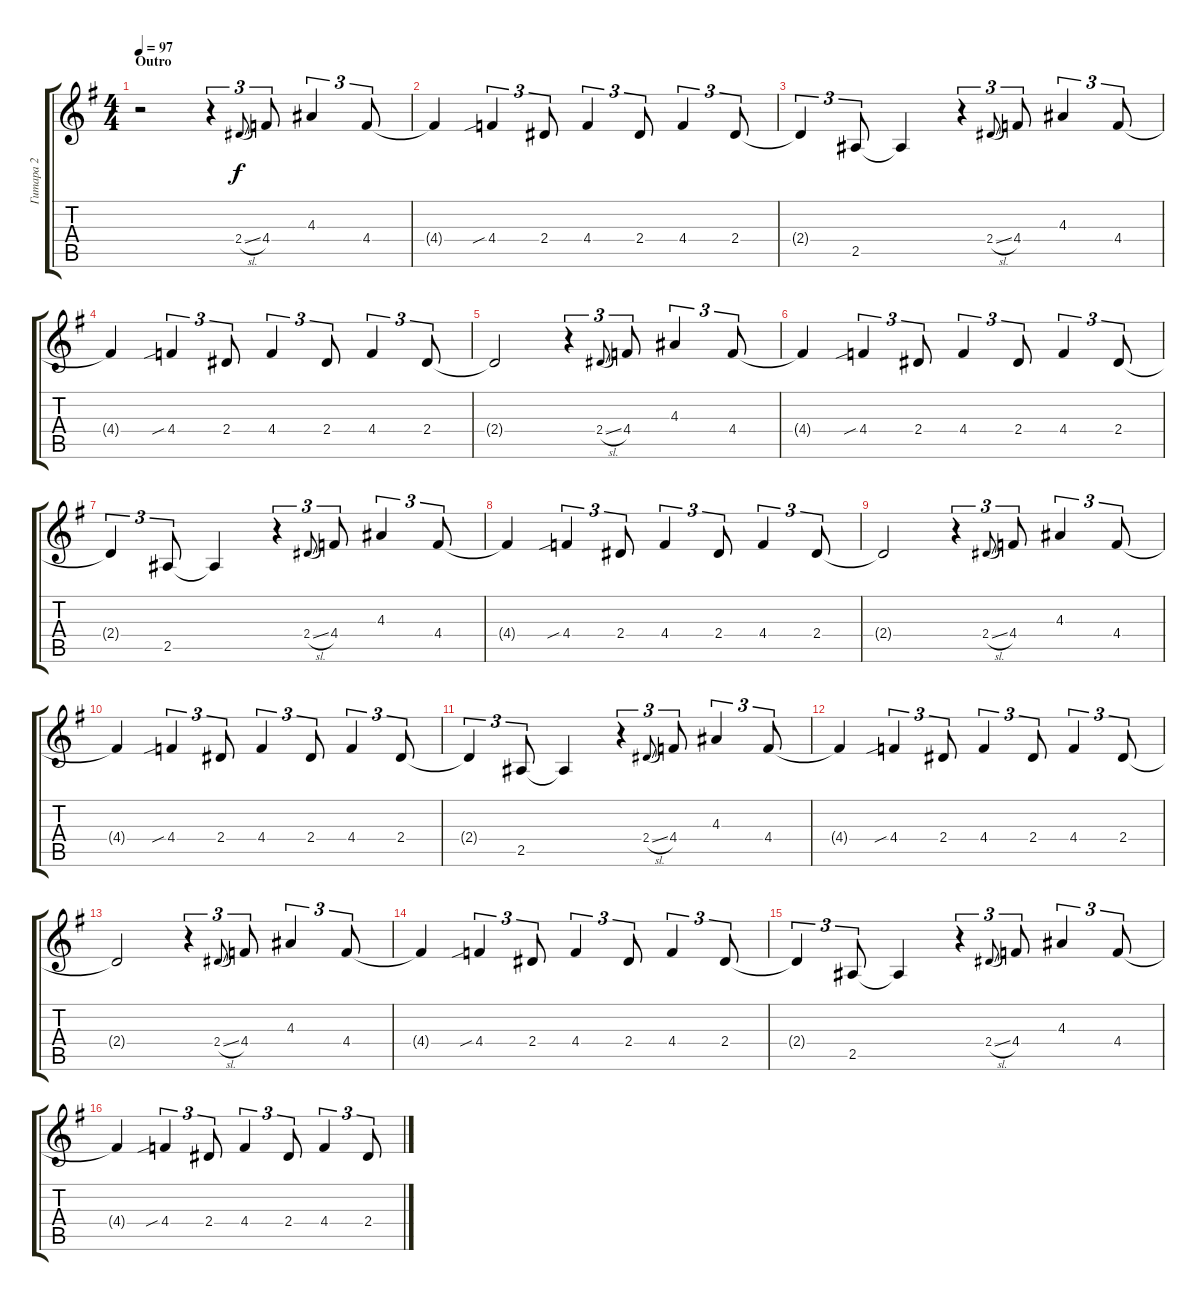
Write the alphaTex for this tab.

\track ("Гитара 2" "Гитара 2") {instrument electricguitarclean}
\staff {score tabs}
\tuning (Eb4 Bb3 Gb3 Db3 Ab2 Eb2) {hide}
\ts (4 4)
\section ("" "Outro")
\tempo 97
\clef g2
\ks eminor
r.2{dy mf} r.4{tu (3 2)} 2.4{sl}.8{gr onbeat dy f} 4.4.8{tu (3 2)} 4.3.4{tu (3 2)} 4.4.8{tu (3 2)} |
4.4{t}.4 4.4{sib}.4{tu (3 2)} 2.4.8{tu (3 2)} 4.4.4{tu (3 2)} 2.4.8{tu (3 2)} 4.4.4{tu (3 2)} 2.4.8{tu (3 2)} |
2.4{t}.4{tu (3 2)} 2.5.8{tu (3 2)} 2.5{t}.4 r.4{tu (3 2)} 2.4{sl}.8{gr onbeat} 4.4.8{tu (3 2)} 4.3.4{tu (3 2)} 4.4.8{tu (3 2)} |
4.4{t}.4 4.4{sib}.4{tu (3 2)} 2.4.8{tu (3 2)} 4.4.4{tu (3 2)} 2.4.8{tu (3 2)} 4.4.4{tu (3 2)} 2.4.8{tu (3 2)} |
2.4{t}.2 r.4{tu (3 2)} 2.4{sl}.8{gr onbeat} 4.4.8{tu (3 2)} 4.3.4{tu (3 2)} 4.4.8{tu (3 2)} |
4.4{t}.4 4.4{sib}.4{tu (3 2)} 2.4.8{tu (3 2)} 4.4.4{tu (3 2)} 2.4.8{tu (3 2)} 4.4.4{tu (3 2)} 2.4.8{tu (3 2)} |
2.4{t}.4{tu (3 2)} 2.5.8{tu (3 2)} 2.5{t}.4 r.4{tu (3 2)} 2.4{sl}.8{gr onbeat} 4.4.8{tu (3 2)} 4.3.4{tu (3 2)} 4.4.8{tu (3 2)} |
4.4{t}.4 4.4{sib}.4{tu (3 2)} 2.4.8{tu (3 2)} 4.4.4{tu (3 2)} 2.4.8{tu (3 2)} 4.4.4{tu (3 2)} 2.4.8{tu (3 2)} |
2.4{t}.2 r.4{tu (3 2)} 2.4{sl}.8{gr onbeat} 4.4.8{tu (3 2)} 4.3.4{tu (3 2)} 4.4.8{tu (3 2)} |
4.4{t}.4 4.4{sib}.4{tu (3 2)} 2.4.8{tu (3 2)} 4.4.4{tu (3 2)} 2.4.8{tu (3 2)} 4.4.4{tu (3 2)} 2.4.8{tu (3 2)} |
2.4{t}.4{tu (3 2)} 2.5.8{tu (3 2)} 2.5{t}.4 r.4{tu (3 2)} 2.4{sl}.8{gr onbeat} 4.4.8{tu (3 2)} 4.3.4{tu (3 2)} 4.4.8{tu (3 2)} |
4.4{t}.4 4.4{sib}.4{tu (3 2)} 2.4.8{tu (3 2)} 4.4.4{tu (3 2)} 2.4.8{tu (3 2)} 4.4.4{tu (3 2)} 2.4.8{tu (3 2)} |
2.4{t}.2 r.4{tu (3 2)} 2.4{sl}.8{gr onbeat} 4.4.8{tu (3 2)} 4.3.4{tu (3 2)} 4.4.8{tu (3 2)} |
4.4{t}.4 4.4{sib}.4{tu (3 2)} 2.4.8{tu (3 2)} 4.4.4{tu (3 2)} 2.4.8{tu (3 2)} 4.4.4{tu (3 2)} 2.4.8{tu (3 2)} |
2.4{t}.4{tu (3 2)} 2.5.8{tu (3 2)} 2.5{t}.4 r.4{tu (3 2)} 2.4{sl}.8{gr onbeat} 4.4.8{tu (3 2)} 4.3.4{tu (3 2)} 4.4.8{tu (3 2)} |
4.4{t}.4 4.4{sib}.4{tu (3 2)} 2.4.8{tu (3 2)} 4.4.4{tu (3 2)} 2.4.8{tu (3 2)} 4.4.4{tu (3 2)} 2.4.8{tu (3 2)}
